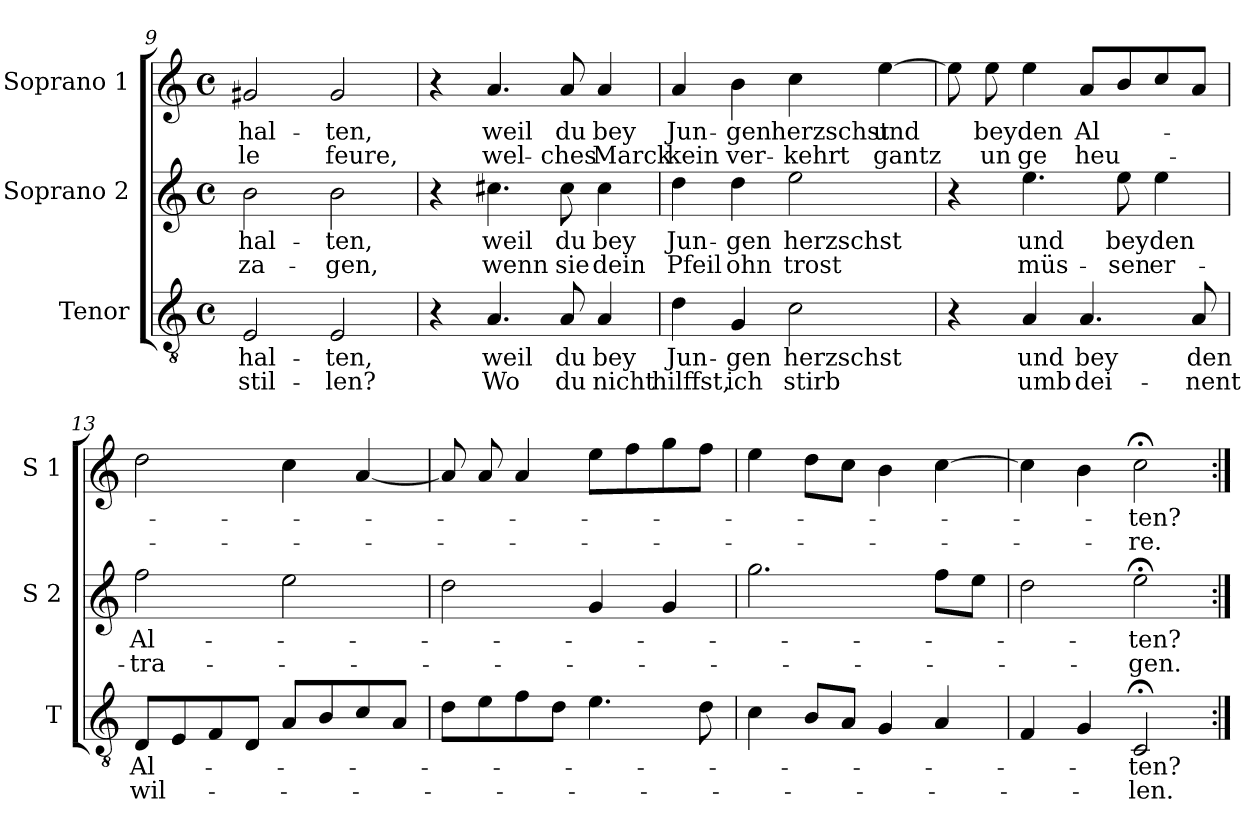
**kern	**text	**text	**kern	**text	**text	**kern	**text	**text
*part3	*part3	*part3	*part2	*part2	*part2	*part1	*part1	*part1
*staff3	*staff3	*staff3	*staff2	*staff2	*staff2	*staff1	*staff1	*staff1
*I"Tenor	*	*	*I"Soprano 2	*	*	*I"Soprano 1	*	*
*I'T	*	*	*I'S 2	*	*	*I'S 1	*	*
!!LO:PB:g=z
*clefGv2	*	*	*clefG2	*	*	*clefG2	*	*
*k[]	*	*	*k[]	*	*	*k[]	*	*
*C:	*	*	*C:	*	*	*C:	*	*
*M4/4	*	*	*M4/4	*	*	*M4/4	*	*
*met(c)	*	*	*met(c)	*	*	*met(c)	*	*
=9	=9	=9	=9	=9	=9	=9	=9	=9
!	!LO:LY:b	!LO:LY:b	!	!LO:LY:b	!LO:LY:b	!	!LO:LY:b	!LO:LY:b
2E/	-hal-	stil-	2b\	-hal-	za-	2g#X/	-hal-	-le
!	!LO:LY:b	!LO:LY:b	!	!LO:LY:b	!LO:LY:b	!	!LO:LY:b	!LO:LY:b
2E/	-ten,	-len?	2b\	-ten,	-gen,	2g#/	-ten,	feure,
=10	=10	=10	=10	=10	=10	=10	=10	=10
4r	.	.	4r	.	.	4r	.	.
!	!LO:LY:b	!LO:LY:b	!	!LO:LY:b	!LO:LY:b	!	!LO:LY:b	!LO:LY:b
4.A/	weil	Wo	4.cc#X\	weil	wenn	4.a/	weil	wel-
!	!LO:LY:b	!LO:LY:b	!	!LO:LY:b	!LO:LY:b	!	!LO:LY:b	!LO:LY:b
8A/	du	du	8cc#\	du	sie	8a/	du	-ches
!	!LO:LY:b	!LO:LY:b	!	!LO:LY:b	!LO:LY:b	!	!LO:LY:b	!LO:LY:b
4A/	bey	nicht	4cc#\	bey	dein	4a/	bey	Marck
=11	=11	=11	=11	=11	=11	=11	=11	=11
!	!LO:LY:b	!LO:LY:b	!	!LO:LY:b	!LO:LY:b	!	!LO:LY:b	!LO:LY:b
4d\	Jun-	hilffst,	4dd\	Jun-	Pfeil	4a/	Jun-	kein
!	!LO:LY:b	!LO:LY:b	!	!LO:LY:b	!LO:LY:b	!	!LO:LY:b	!LO:LY:b
4G/	-gen	ich	4dd\	-gen	ohn	4b\	-gen	ver-
!	!LO:LY:b	!LO:LY:b	!	!LO:LY:b	!LO:LY:b	!	!LO:LY:b	!LO:LY:b
2c\	herzschst	stirb	2ee\	herzschst	trost	4cc\	herzschst	-kehrt
!	!	!	!	!	!	!	!LO:LY:b	!LO:LY:b
.	.	.	.	.	.	[4ee\	und	gantz
=12	=12	=12	=12	=12	=12	=12	=12	=12
4r	.	.	4r	.	.	8ee\]	.	.
!	!	!	!	!	!	!	!LO:LY:b	!LO:LY:b
.	.	.	.	.	.	8ee\	bey	un
!	!LO:LY:b	!LO:LY:b	!	!LO:LY:b	!LO:LY:b	!	!LO:LY:b	!LO:LY:b
4A/	und	umb	4.ee\	und	müs-	4ee\	den	ge
!	!LO:LY:b	!LO:LY:b	!	!	!	!	!LO:LY:b	!LO:LY:b
4.A/	bey	dei-	.	.	.	8a/L	Al-	heu-
!	!	!	!	!LO:LY:b	!LO:LY:b	!	!	!
.	.	.	8ee\	bey	-sen	8b/	.	.
!	!	!	!	!LO:LY:b	!LO:LY:b	!	!	!
.	.	.	4ee\	den	er-	8cc/	.	.
!	!LO:LY:b	!LO:LY:b	!	!	!	!	!	!
8A/	den	-nent	.	.	.	8a/J	.	.
!!LO:LB:g=z
=13	=13	=13	=13	=13	=13	=13	=13	=13
!	!LO:LY:b	!LO:LY:b	!	!LO:LY:b	!LO:LY:b	!	!	!
8D/L	Al-	wil-	2ff\	Al-	-tra-	2dd\	.	.
8E/	.	.	.	.	.	.	.	.
8F/	.	.	.	.	.	.	.	.
8D/J	.	.	.	.	.	.	.	.
8A/L	.	.	2ee\	.	.	4cc\	.	.
8B/	.	.	.	.	.	.	.	.
8c/	.	.	.	.	.	[4a/	.	.
8A/J	.	.	.	.	.	.	.	.
=14	=14	=14	=14	=14	=14	=14	=14	=14
8d\L	.	.	2dd\	.	.	8a/]	.	.
8e\	.	.	.	.	.	8a/	.	.
8f\	.	.	.	.	.	4a/	.	.
8d\J	.	.	.	.	.	.	.	.
4.e\	.	.	4g/	.	.	8ee\L	.	.
.	.	.	.	.	.	8ff\	.	.
.	.	.	4g/	.	.	8gg\	.	.
8d\	.	.	.	.	.	8ff\J	.	.
=15	=15	=15	=15	=15	=15	=15	=15	=15
4c\	.	.	2.gg\	.	.	4ee\	.	.
8B/L	.	.	.	.	.	8dd\L	.	.
8A/J	.	.	.	.	.	8cc\J	.	.
4G/	.	.	.	.	.	4b\	.	.
4A/	.	.	8ff\L	.	.	[4cc\	.	.
.	.	.	8ee\J	.	.	.	.	.
=16	=16	=16	=16	=16	=16	=16	=16	=16
4F/	.	.	2dd\	.	.	4cc\]	.	.
4G/	.	.	.	.	.	4b\	.	.
!	!LO:LY:b	!LO:LY:b	!	!LO:LY:b	!LO:LY:b	!	!LO:LY:b	!LO:LY:b
2C;</	-ten?	-len.	2ee;<\	-ten?	-gen.	2cc;<\	-ten?	-re.
=:|!	=:|!	=:|!	=:|!	=:|!	=:|!	=:|!	=:|!	=:|!
*-	*-	*-	*-	*-	*-	*-	*-	*-
